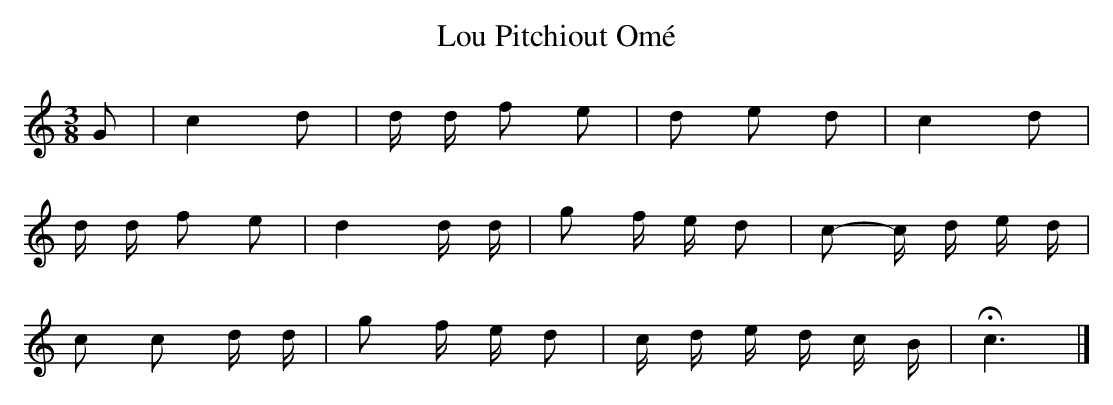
X:1
T:Lou Pitchiout Omé
M:3/8
L:1/8
K:C
G | c2 d | d/ d/ f e | d e d | c2 d |
d/ d/ f e | d2 d/ d/ | g f/ e/ d | c - c/ d/ e/ d/ |
c c d/ d/ | g f/ e/ d | c/ d/ e/ d/ c/ B/ | !fermata! c3 |]
